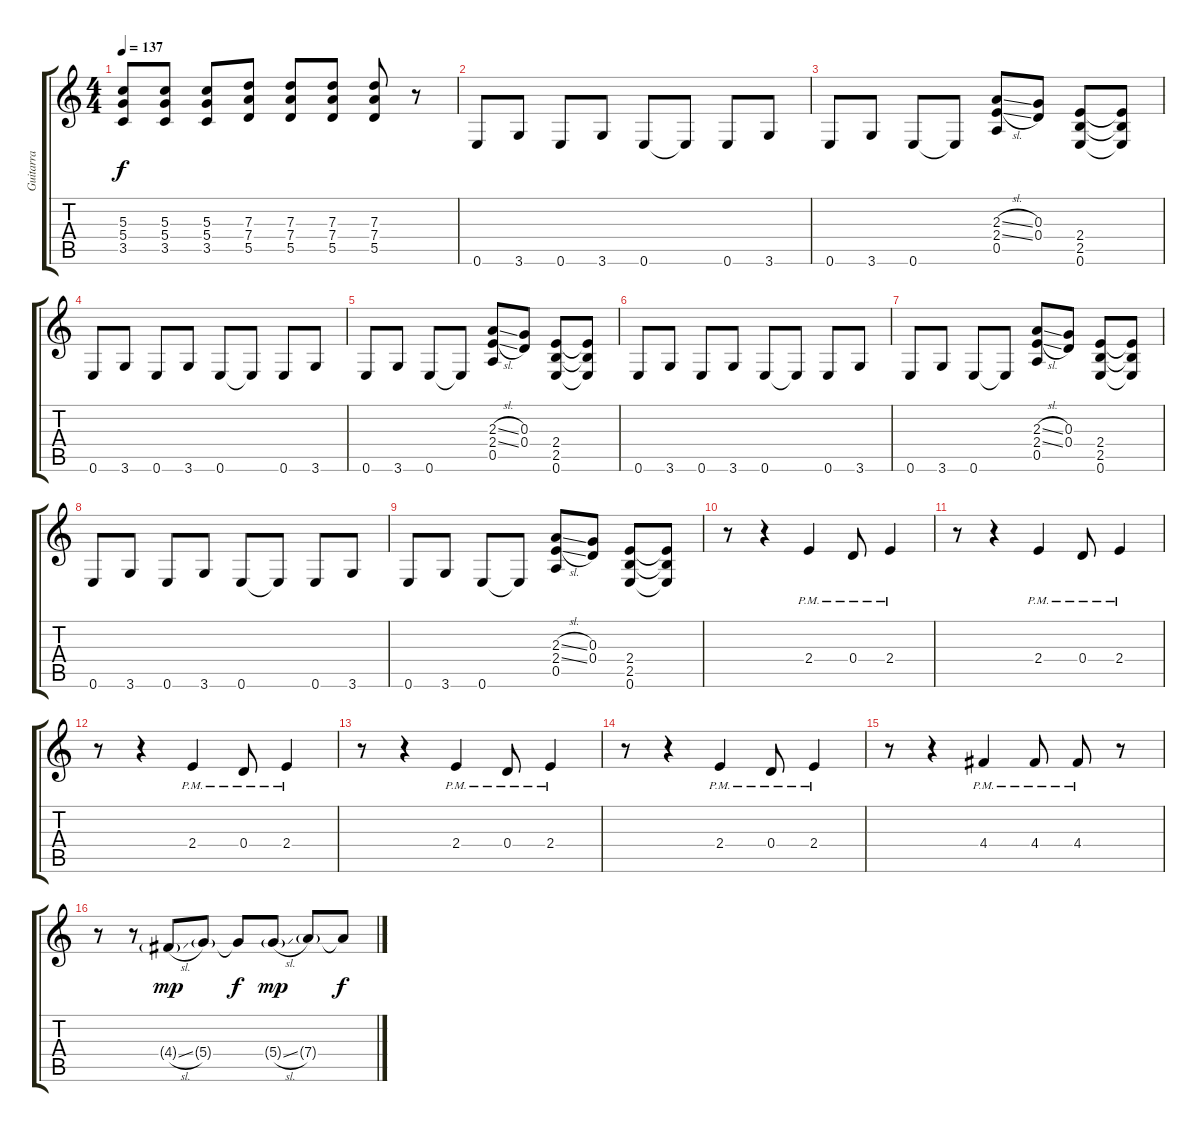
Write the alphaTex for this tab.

\track ("Guitarra" "Guitarra") {instrument overdrivenguitar}
\staff {score tabs}
\tuning (E4 B3 G3 D3 A2 E2) {hide}
\ts (4 4)
\tempo 137
\clef g2
\ks c
(5.3 5.4 3.5).8{dy f} (5.3 5.4 3.5).8 (5.3 5.4 3.5).8 (7.3 7.4 5.5).8 (7.3 7.4 5.5).8 (7.3 7.4 5.5).8 (7.3 7.4 5.5).8 r.8 |
0.6.8 3.6.8 0.6.8 3.6.8 0.6.8 0.6{t}.8 0.6.8 3.6.8 |
0.6.8 3.6.8 0.6.8 0.6{t}.8 (2.3{sl} 2.4{sl} 0.5).8 (0.3 0.4).8 (2.4 2.5 0.6).8 (2.4{t} 2.5{t} 0.6{t}).8 |
0.6.8 3.6.8 0.6.8 3.6.8 0.6.8 0.6{t}.8 0.6.8 3.6.8 |
0.6.8 3.6.8 0.6.8 0.6{t}.8 (2.3{sl} 2.4{sl} 0.5).8 (0.3 0.4).8 (2.4 2.5 0.6).8 (2.4{t} 2.5{t} 0.6{t}).8 |
0.6.8 3.6.8 0.6.8 3.6.8 0.6.8 0.6{t}.8 0.6.8 3.6.8 |
0.6.8 3.6.8 0.6.8 0.6{t}.8 (2.3{sl} 2.4{sl} 0.5).8 (0.3 0.4).8 (2.4 2.5 0.6).8 (2.4{t} 2.5{t} 0.6{t}).8 |
0.6.8 3.6.8 0.6.8 3.6.8 0.6.8 0.6{t}.8 0.6.8 3.6.8 |
0.6.8 3.6.8 0.6.8 0.6{t}.8 (2.3{sl} 2.4{sl} 0.5).8 (0.3 0.4).8 (2.4 2.5 0.6).8 (2.4{t} 2.5{t} 0.6{t}).8 |
r.8 r.4 2.4{pm}.4 0.4{pm}.8 2.4{pm}.4 |
r.8 r.4 2.4{pm}.4 0.4{pm}.8 2.4{pm}.4 |
r.8 r.4 2.4{pm}.4 0.4{pm}.8 2.4{pm}.4 |
r.8 r.4 2.4{pm}.4 0.4{pm}.8 2.4{pm}.4 |
r.8 r.4 2.4{pm}.4 0.4{pm}.8 2.4{pm}.4 |
r.8 r.4 4.4{pm}.4 4.4{pm}.8 4.4{pm}.8 r.8 |
r.8 r.8 4.4{sl g}.8{dy mp} 5.4{g}.8 5.4{t}.8{dy f} 5.4{sl g}.8{dy mp} 7.4{g}.8 7.4{t}.8{dy f}
